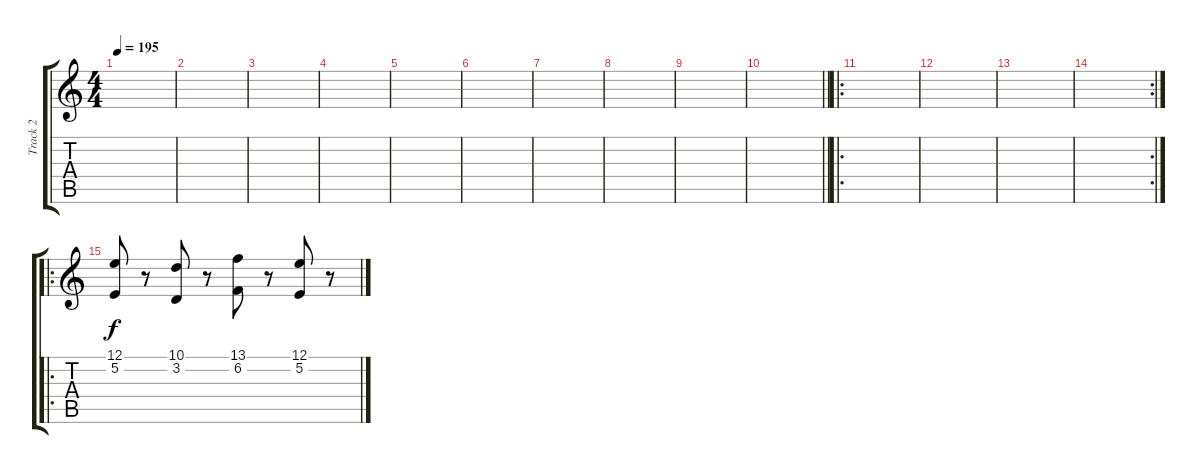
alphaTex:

\track ("Track 2" "Track 2") {instrument orchestrahit}
\staff {score tabs}
\tuning (E4 B3 G3 D3 A2 E2) {hide}
\ts (4 4)
\tempo 195
\clef g2
\ks c
|
|
|
|
|
|
|
|
|
\barLineRight lightlight
|
\ro
|
|
|
\rc 2
|
\ro
\section ("" "")
(12.1 5.2).8 r.8 (10.1 3.2).8 r.8 (13.1 6.2).8 r.8 (12.1 5.2).8 r.8
